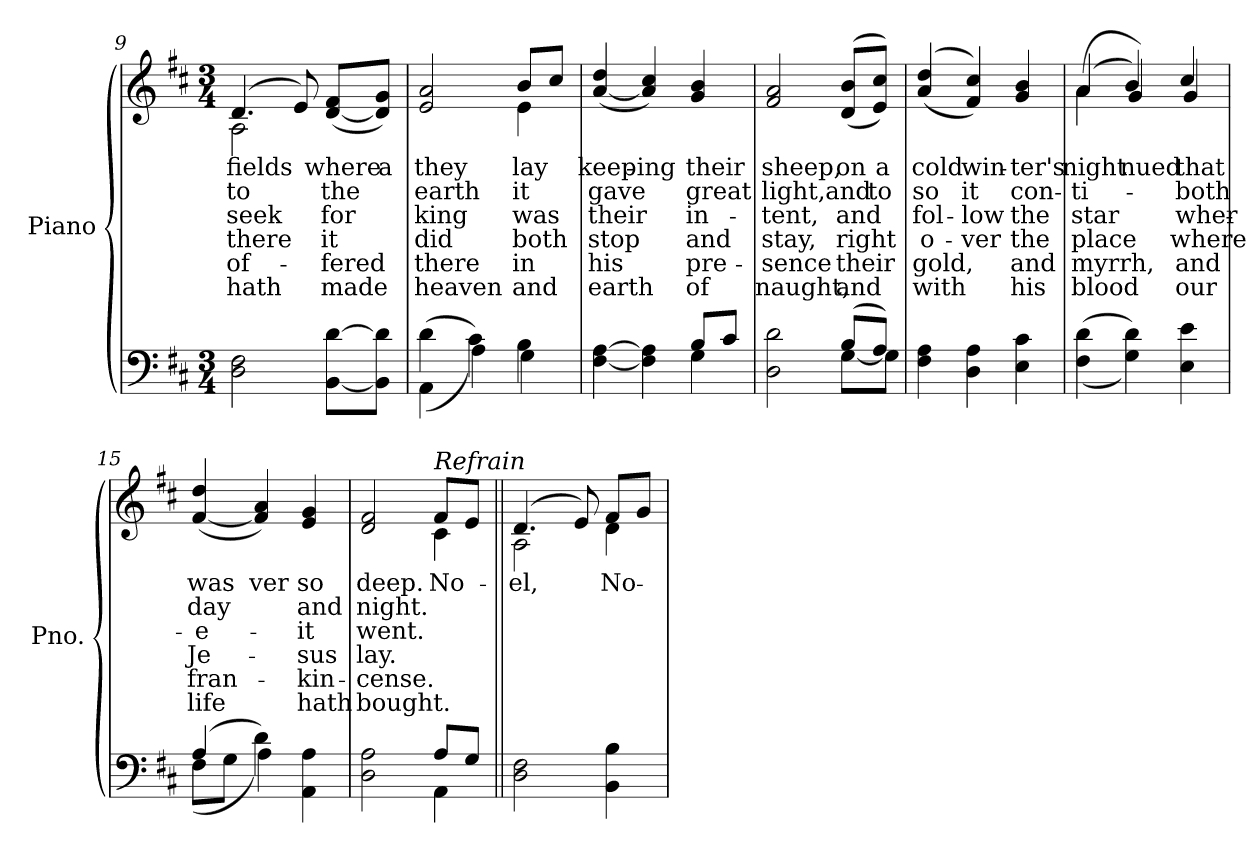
**kern	**kern	**text	**text	**text	**text	**text	**text
*part2	*part1	*part1	*part1	*part1	*part1	*part1	*part1
*staff2	*staff1	*staff1	*staff1	*staff1	*staff1	*staff1	*staff1
*I"Piano	*I"Piano	*	*	*	*	*	*
*I'Pno.	*I'Pno.	*	*	*	*	*	*
!!LO:LB:g=z
*clefF4	*clefG2	*	*	*	*	*	*
*k[f#c#]	*k[f#c#]	*	*	*	*	*	*
*D:	*D:	*	*	*	*	*	*
*M3/4	*M3/4	*	*	*	*	*	*
=9	=9	=9	=9	=9	=9	=9	=9
!	!	!LO:LY:b:color=#000000	!LO:LY:b:color=#000000	!LO:LY:b:color=#000000	!LO:LY:b:color=#000000	!LO:LY:b:color=#000000	!LO:LY:b:color=#000000
*	*^	*	*	*	*	*	*
2Di\ 2F#i	(4.di/	2Ai\	fields	to	seek	there	of-	-hath
.	8ei/)	.	.	.	.	.	.	.
!	!	!	!LO:LY:b:color=#000000	!LO:LY:b:color=#000000	!LO:LY:b:color=#000000	!LO:LY:b:color=#000000	!LO:LY:b:color=#000000	!LO:LY:b:color=#000000
[8BBi\ [8di\L	([8di/ 8f#i/L	4ryy	where	the	for	it	fered	made
!	!	!	!LO:LY:b:color=#000000	!	!	!	!	!
8BBi]\ 8di]\J	8di]/ 8gi/J)	.	a	.	.	.	.	.
=10	=10	=10	=10	=10	=10	=10	=10	=10
*^	*	*	*	*	*	*	*	*
!	!	!	!	!LO:LY:b:color=#000000	!LO:LY:b:color=#000000	!LO:LY:b:color=#000000	!LO:LY:b:color=#000000	!LO:LY:b:color=#000000	!LO:LY:b:color=#000000
(4di\	(4AAi\	2ei/ 2ai	2ryy	they	earth	king	did	there	heaven
4c#i\)	4Ai\)	.	.	.	.	.	.	.	.
!	!	!	!	!LO:LY:b:color=#000000	!LO:LY:b:color=#000000	!LO:LY:b:color=#000000	!LO:LY:b:color=#000000	!LO:LY:b:color=#000000	!LO:LY:b:color=#000000
4Bi\	4Gi\	8bi/L	4ei\	lay	it	was	both	in	and
.	.	8cc#i/J	.	.	.	.	.	.	.
*	*	*v	*v	*	*	*	*	*	*
=11	=11	=11	=11	=11	=11	=11	=11	=11
!	!	!	!LO:LY:b:color=#000000	!LO:LY:b:color=#000000	!LO:LY:b:color=#000000	!LO:LY:b:color=#000000	!LO:LY:b:color=#000000	!LO:LY:b:color=#000000
[4F#i\ [4Ai	2ryy	([4ai/ 4ddi	keep-	gave	their	stop	his	earth
!	!	!	!LO:LY:b:color=#000000	!	!	!	!	!
4F#i\] 4Ai]	.	4ai/] 4cc#i)	-ing	.	.	.	.	.
!	!	!	!LO:LY:b:color=#000000	!LO:LY:b:color=#000000	!LO:LY:b:color=#000000	!LO:LY:b:color=#000000	!LO:LY:b:color=#000000	!LO:LY:b:color=#000000
8Bi/L	4Gi\	4gi/ 4bi	their	great	in-	-and	pre-	-of
8c#i/J	.	.	.	.	.	.	.	.
=12	=12	=12	=12	=12	=12	=12	=12	=12
!	!	!	!LO:LY:b:color=#000000	!LO:LY:b:color=#000000	!LO:LY:b:color=#000000	!LO:LY:b:color=#000000	!LO:LY:b:color=#000000	!LO:LY:b:color=#000000
2Di\ 2di	2ryy	2f#i/ 2ai	sheep,	light,	tent,	stay,	sence	naught,
!	!	!	!LO:LY:b:color=#000000	!LO:LY:b:color=#000000	!LO:LY:b:color=#000000	!LO:LY:b:color=#000000	!LO:LY:b:color=#000000	!LO:LY:b:color=#000000
(8Bi/L	[8Gi\L	((8di/ 8bi/L	on	and	and	right	their	and
!	!	!	!LO:LY:b:color=#000000	!LO:LY:b:color=#000000	!	!	!	!
8Ai/J)	8Gi\J]	8ei/ 8cc#i/J))	a	to	.	.	.	.
*v	*v	*	*	*	*	*	*	*
!!LO:LB:g=z
=13	=13	=13	=13	=13	=13	=13	=13
*^	*	*	*	*	*	*	*
!	!	!	!LO:LY:b:color=#000000	!LO:LY:b:color=#000000	!LO:LY:b:color=#000000	!LO:LY:b:color=#000000	!LO:LY:b:color=#000000	!LO:LY:b:color=#000000
*v	*v	*	*	*	*	*	*	*
4F#i\ 4Ai	((4ai/ 4ddi	cold	so	fol-	-o-	-gold,	with
!	!	!LO:LY:b:color=#000000	!LO:LY:b:color=#000000	!LO:LY:b:color=#000000	!LO:LY:b:color=#000000	!	!
4Di\ 4Ai	4f#i/ 4cc#i))	win-	it	low	ver	.	.
!	!	!LO:LY:b:color=#000000	!LO:LY:b:color=#000000	!LO:LY:b:color=#000000	!LO:LY:b:color=#000000	!LO:LY:b:color=#000000	!LO:LY:b:color=#000000
4Ei\ 4c#i	4gi/ 4bi	-ter's	con-	the	the	and	his
=14	=14	=14	=14	=14	=14	=14	=14
!	!	!LO:LY:b:color=#000000	!LO:LY:b:color=#000000	!LO:LY:b:color=#000000	!LO:LY:b:color=#000000	!LO:LY:b:color=#000000	!LO:LY:b:color=#000000
*	*^	*	*	*	*	*	*
((4F#i\ 4di	(4ai/	(4ai\	night	-ti-	star	place	myrrh,	blood
!	!	!	!LO:LY:b:color=#000000	!	!	!	!	!
4Gi\ 4di))	4bi/)	4gi/)	-nued	.	.	.	.	.
!	!	!	!LO:LY:b:color=#000000	!LO:LY:b:color=#000000	!LO:LY:b:color=#000000	!LO:LY:b:color=#000000	!LO:LY:b:color=#000000	!LO:LY:b:color=#000000
4Ei\ 4ei	4cc#i/	4gi/	that	both	wher-	-where	and	our
*	*v	*v	*	*	*	*	*	*
=15	=15	=15	=15	=15	=15	=15	=15
*^	*	*	*	*	*	*	*
*	*	*^	*	*	*	*	*	*
!	!	!	!	!LO:LY:b:color=#000000	!LO:LY:b:color=#000000	!LO:LY:b:color=#000000	!LO:LY:b:color=#000000	!LO:LY:b:color=#000000	!LO:LY:b:color=#000000
*	*	*v	*v	*	*	*	*	*	*
(4Ai/	(8F#i\L	([4f#i/ 4ddi	was	day	e-	-Je-	-fran-	-life
.	8Gi\J	.	.	.	.	.	.	.
!	!	!	!LO:LY:b:color=#000000	!	!	!	!	!
4di\)	4Ai\)	4f#i/] 4ai)	ver	.	.	.	.	.
!	!	!	!LO:LY:b:color=#000000	!LO:LY:b:color=#000000	!LO:LY:b:color=#000000	!LO:LY:b:color=#000000	!LO:LY:b:color=#000000	!LO:LY:b:color=#000000
4AAi\ 4Ai	4ryy	4ei/ 4gi	so	and	it	sus	kin-	-hath
=16	=16	=16	=16	=16	=16	=16	=16	=16
!	!	!	!LO:LY:b:color=#000000	!LO:LY:b:color=#000000	!LO:LY:b:color=#000000	!LO:LY:b:color=#000000	!LO:LY:b:color=#000000	!LO:LY:b:color=#000000
*	*	*^	*	*	*	*	*	*
2Di\ 2Ai	2ryy	2di/ 2f#i	2ryy	deep.	night.	went.	lay.	cense.	bought.
!	!	!LO:TX:a:i:t=Refrain	!	!	!	!	!	!	!
!	!	!	!	!LO:LY:b:color=#000000	!	!	!	!	!
8Ai/L	4AAi\	8f#i/L	4c#i\	No-	.	.	.	.	.
8Gi/J	.	8ei/J	.	.	.	.	.	.	.
*v	*v	*	*	*	*	*	*	*	*
=17||	=17||	=17||	=17||	=17||	=17||	=17||	=17||	=17||
!	!	!	!LO:LY:b:color=#000000	!	!	!	!	!
2Di\ 2F#i	(4.di/	2Ai\	-el,	.	.	.	.	.
.	8ei/)	.	.	.	.	.	.	.
!	!	!	!LO:LY:b:color=#000000	!	!	!	!	!
4BBi\ 4Bi	8f#i/L	4di\	No-	.	.	.	.	.
.	8gi/J	.	.	.	.	.	.	.
*	*v	*v	*	*	*	*	*	*
=	=	=	=	=	=	=	=
*-	*-	*-	*-	*-	*-	*-	*-
